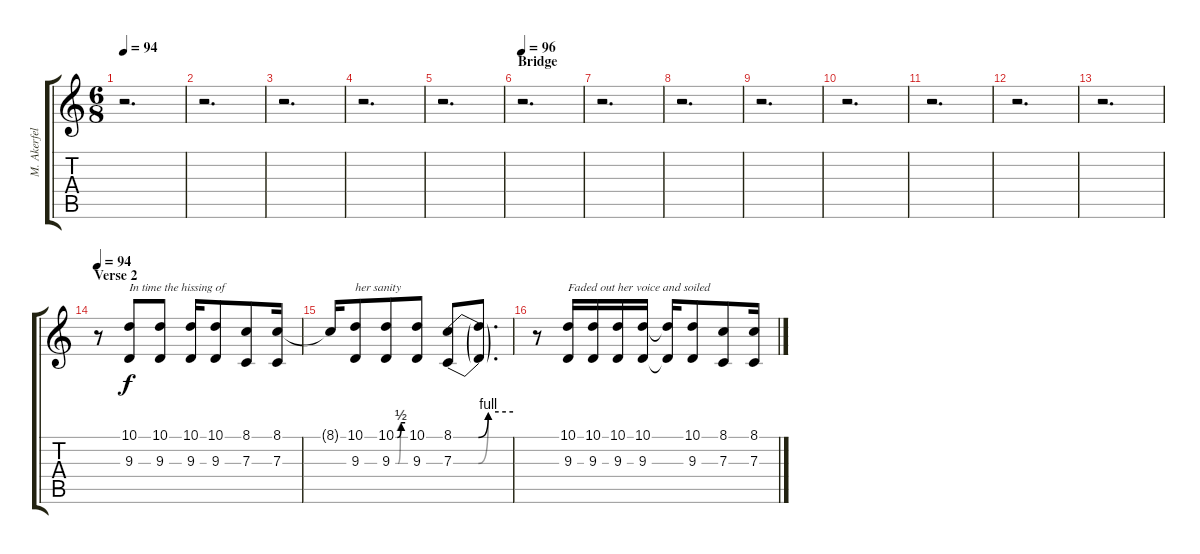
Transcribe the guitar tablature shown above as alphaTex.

\track ("M. Akerfeldt (Vocals)" "M. Akerfel") {instrument oboe}
\staff {score tabs}
\tuning (E4 A3 F3 D3 A2 D2) {hide}
\ts (6 8)
\tempo 94
\clef g2
\ks c
r.2{d dy f} |
r.2{d} |
r.2{d} |
r.2{d} |
r.2{d} |
\section ("" "Bridge")
\tempo 96
r.2{d} |
r.2{d} |
r.2{d} |
r.2{d} |
r.2{d} |
r.2{d} |
r.2{d} |
r.2{d} |
\section ("" "Verse 2")
\tempo 94
r.8 (10.1 9.3).8{txt "In time the hissing of"} (10.1 9.3).8 (10.1 9.3).16 (10.1 9.3).8 (8.1 7.3).8 (8.1 7.3).16 |
8.1{t}.16 (10.1 9.3).8{txt "her sanity"} (10.1{be (custom 0 0 10 0 35 2 60 2)} 9.3{be (custom 0 0 15 0 30 2 60 2)}).8 (10.1 9.3).8 (8.1{be (custom 0 0 25 0 35 4 60 4)} 7.3{be (custom 0 0 25 0 35 4 60 4)}).8 (8.1{t} 7.3{t}).8{d} |
r.8 (10.1 9.3).16{txt "Faded out her voice and soiled"} (10.1 9.3).16 (10.1 9.3).16 (10.1 9.3).16 (10.1{t} 9.3{t}).16 (10.1 9.3).8 (8.1 7.3).8 (8.1 7.3).16
